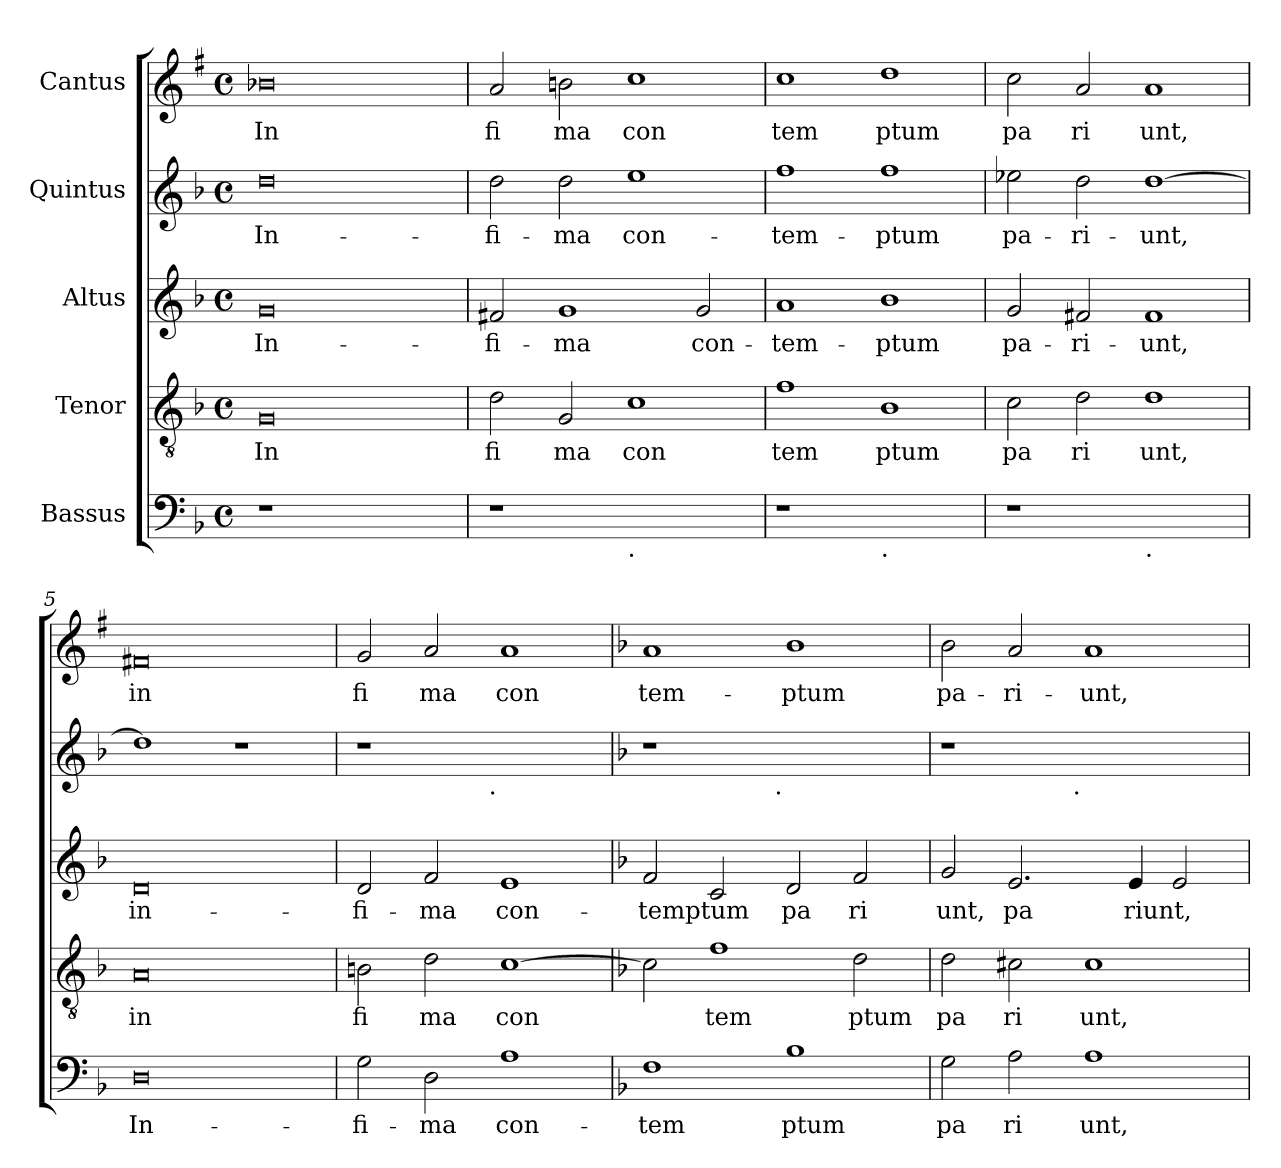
**kern	**text	**kern	**text	**kern	**text	**kern	**text	**kern	**text
*part5	*part5	*part4	*part4	*part3	*part3	*part2	*part2	*part1	*part1
*staff5	*staff5	*staff4	*staff4	*staff3	*staff3	*staff2	*staff2	*staff1	*staff1
*I"Bassus	*	*I"Tenor	*	*I"Altus	*	*I"Quintus	*	*I"Cantus	*
*clefF4	*	*clefGv2	*	*clefG2	*	*clefG2	*	*clefG2	*
*	*	*	*	*	*	*	*	*ITrd1c2	*
*k[b-]	*	*k[b-]	*	*k[b-]	*	*k[b-]	*	*k[b-]	*
*F:	*	*F:	*	*F:	*	*F:	*	*F:	*
*M4/4	*	*M4/4	*	*M4/4	*	*M4/4	*	*M4/4	*
*met(c)	*	*met(c)	*	*met(c)	*	*met(c)	*	*met(c)	*
=1	=1	=1	=1	=1	=1	=1	=1	=1	=1
!	!	!	!LO:LY:b	!	!LO:LY:b	!	!LO:LY:b	!	!LO:LY:b
1r	.	0G	In	0g	In-	0dd	In-	0a-X	In
1ryy	.	.	.	.	.	.	.	.	.
=2	=2	=2	=2	=2	=2	=2	=2	=2	=2
!	!	!	!LO:LY:b	!	!LO:LY:b	!	!LO:LY:b	!	!LO:LY:b
1r	.	2d\	fi	2f#X/	-fi-	2dd\	-fi-	2g/	fi
!	!	!	!LO:LY:b	!	!LO:LY:b	!	!LO:LY:b	!	!LO:LY:b
.	.	2G/	ma	1g	-ma	2dd\	-ma	2an\	ma
!LO:TX:b:t=.	!	!	!	!	!	!	!	!	!
!	!	!	!LO:LY:b	!	!	!	!LO:LY:b	!	!LO:LY:b
1ryy	.	1c	con	.	.	1ee	con-	1b-	con
!	!	!	!	!	!LO:LY:b	!	!	!	!
.	.	.	.	2g/	con-	.	.	.	.
=3	=3	=3	=3	=3	=3	=3	=3	=3	=3
!	!	!	!LO:LY:b	!	!LO:LY:b	!	!LO:LY:b	!	!LO:LY:b
1r	.	1f	tem	1a	-tem-	1ff	-tem-	1b-	tem
!LO:TX:b:t=.	!	!	!	!	!	!	!	!	!
!	!	!	!LO:LY:b	!	!LO:LY:b	!	!LO:LY:b	!	!LO:LY:b
1ryy	.	1B-	ptum	1b-	-ptum	1ff	-ptum	1cc	ptum
=4	=4	=4	=4	=4	=4	=4	=4	=4	=4
!	!	!	!LO:LY:b	!	!LO:LY:b	!	!LO:LY:b	!	!LO:LY:b
1r	.	2c\	pa	2g/	pa-	2ee-X\	pa-	2b-\	pa
!	!	!	!LO:LY:b	!	!LO:LY:b	!	!LO:LY:b	!	!LO:LY:b
.	.	2d\	ri	2f#X/	-ri-	2dd\	-ri-	2g/	ri
!LO:TX:b:t=.	!	!	!	!	!	!	!	!	!
!	!	!	!LO:LY:b	!	!LO:LY:b	!	!LO:LY:b	!	!LO:LY:b
1ryy	.	1d	unt,	1f#	-unt,	[>1dd	-unt,	1g	unt,
=5	=5	=5	=5	=5	=5	=5	=5	=5	=5
!	!LO:LY:b	!	!LO:LY:b	!	!LO:LY:b	!	!	!	!LO:LY:b
0D	In-	0A	in	0d	in-	1dd]	.	0en	in
.	.	.	.	.	.	1r	.	.	.
=6	=6	=6	=6	=6	=6	=6	=6	=6	=6
!	!LO:LY:b	!	!LO:LY:b	!	!LO:LY:b	!	!	!	!LO:LY:b
*	*	*	*	*	*	*^	*	*	*
2G\	-fi-	2Bn\	fi	2d/	-fi-	1r	2ryy	.	2f/	fi
!	!LO:LY:b	!	!LO:LY:b	!	!LO:LY:b	!	!	!	!	!LO:LY:b
2D\	-ma	2d\	ma	2f/	-ma	.	4...ryy	.	2g/	ma
!	!	!	!	!	!	!	!LO:TX:b:t=.	!	!	!
.	.	.	.	.	.	.	1ryy	.	.	.
!	!LO:LY:b	!	!LO:LY:b	!	!LO:LY:b	!	!	!	!	!LO:LY:b
1A	con-	[<1c	con	1e	con-	1ryy	.	.	1g	con
.	.	.	.	.	.	.	32ryy	.	.	.
!!LO:LB:g=z
=7	=7	=7	=7	=7	=7	=7	=7	=7	=7	=7
*	*	*	*	*	*	*	*	*	*k[b-e-a-]	*
*	*	*	*	*	*	*	*	*	*E-:	*
!	!LO:LY:b	!	!	!	!LO:LY:b	!	!	!	!	!LO:LY:b
1F	-tem	2c\]	.	2f/	-temptum	1r	2ryy	.	1g	tem-
!	!	!	!LO:LY:b	!	!	!	!	!	!	!
.	.	1f	tem	2c/	.	.	4...ryy	.	.	.
!	!	!	!	!	!	!	!LO:TX:b:t=.	!	!	!
.	.	.	.	.	.	.	1ryy	.	.	.
!	!LO:LY:b	!	!	!	!LO:LY:b	!	!	!	!	!LO:LY:b
1B-	ptum	.	.	2d/	pa	1ryy	.	.	1a-	-ptum
!	!	!	!LO:LY:b	!	!LO:LY:b	!	!	!	!	!
.	.	2d\	ptum	2f/	ri	.	.	.	.	.
.	.	.	.	.	.	.	32ryy	.	.	.
=8	=8	=8	=8	=8	=8	=8	=8	=8	=8	=8
!	!LO:LY:b	!	!LO:LY:b	!	!LO:LY:b	!	!	!	!	!LO:LY:b
2G\	pa	2d\	pa	2g/	unt,	1r	2ryy	.	2a-\	pa-
!	!LO:LY:b	!	!LO:LY:b	!	!LO:LY:b	!	!	!	!	!LO:LY:b
2A\	ri	2c#X\	ri	2.e/	pa	.	4...ryy	.	2g/	-ri-
!	!	!	!	!	!	!	!LO:TX:b:t=.	!	!	!
.	.	.	.	.	.	.	1ryy	.	.	.
!	!LO:LY:b	!	!LO:LY:b	!	!	!	!	!	!	!LO:LY:b
1A	unt,	1c#	unt,	.	.	1ryy	.	.	1g	-unt,
!	!	!	!	!	!LO:LY:b	!	!	!	!	!
.	.	.	.	4e/	riunt,	.	.	.	.	.
.	.	.	.	2e/	.	.	.	.	.	.
.	.	.	.	.	.	.	32ryy	.	.	.
*	*	*	*	*	*	*v	*v	*	*	*
=	=	=	=	=	=	=	=	=	=
*-	*-	*-	*-	*-	*-	*-	*-	*-	*-
